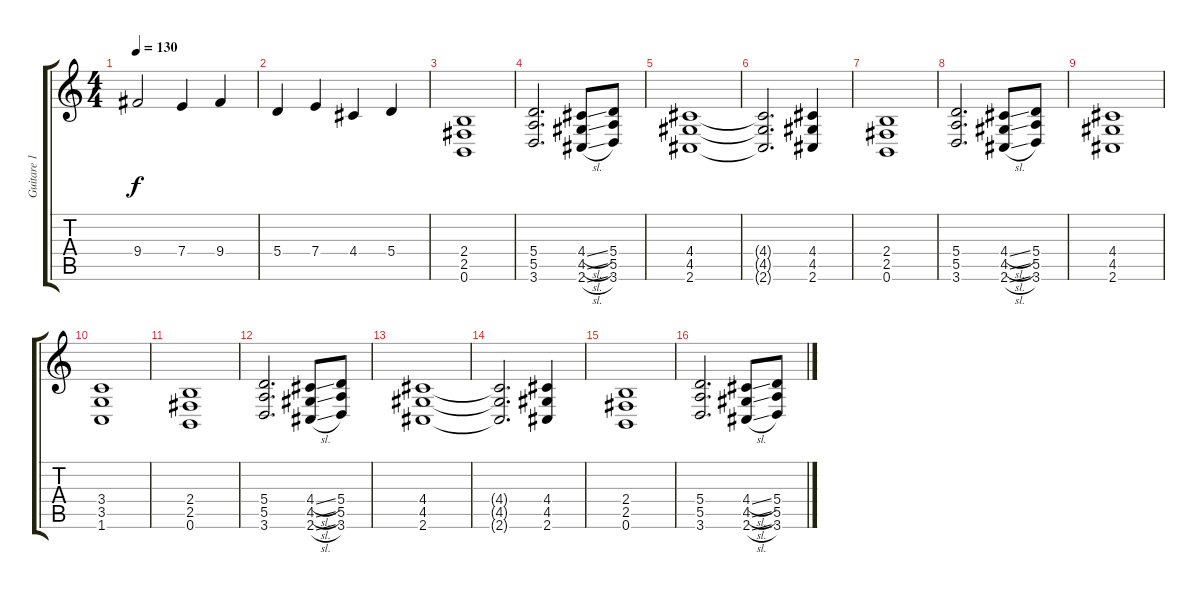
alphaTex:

\track ("Guitare 1" "Guitare 1") {instrument distortionguitar}
\staff {score tabs}
\tuning (B3 Gb3 D3 A2 E2 B1) {hide}
\ts (4 4)
\tempo 130
\clef g2
\ks c
9.4{t}.2{dy f} 7.4.4 9.4.4 |
5.4.4 7.4.4 4.4.4 5.4.4 |
(2.4 2.5 0.6).1 |
(5.4 5.5 3.6).2{d} (4.4{sl} 4.5{sl} 2.6{sl}).8 (5.4 5.5 3.6).8 |
(4.4 4.5 2.6).1 |
(4.4{t} 4.5{t} 2.6{t}).2{d} (4.4 4.5 2.6).4 |
(2.4 2.5 0.6).1 |
(5.4 5.5 3.6).2{d} (4.4{sl} 4.5{sl} 2.6{sl}).8 (5.4 5.5 3.6).8 |
(4.4 4.5 2.6).1 |
(3.4 3.5 1.6).1 |
(2.4 2.5 0.6).1 |
(5.4 5.5 3.6).2{d} (4.4{sl} 4.5{sl} 2.6{sl}).8 (5.4 5.5 3.6).8 |
(4.4 4.5 2.6).1 |
(4.4{t} 4.5{t} 2.6{t}).2{d} (4.4 4.5 2.6).4 |
(2.4 2.5 0.6).1 |
(5.4 5.5 3.6).2{d} (4.4{sl} 4.5{sl} 2.6{sl}).8 (5.4 5.5 3.6).8
